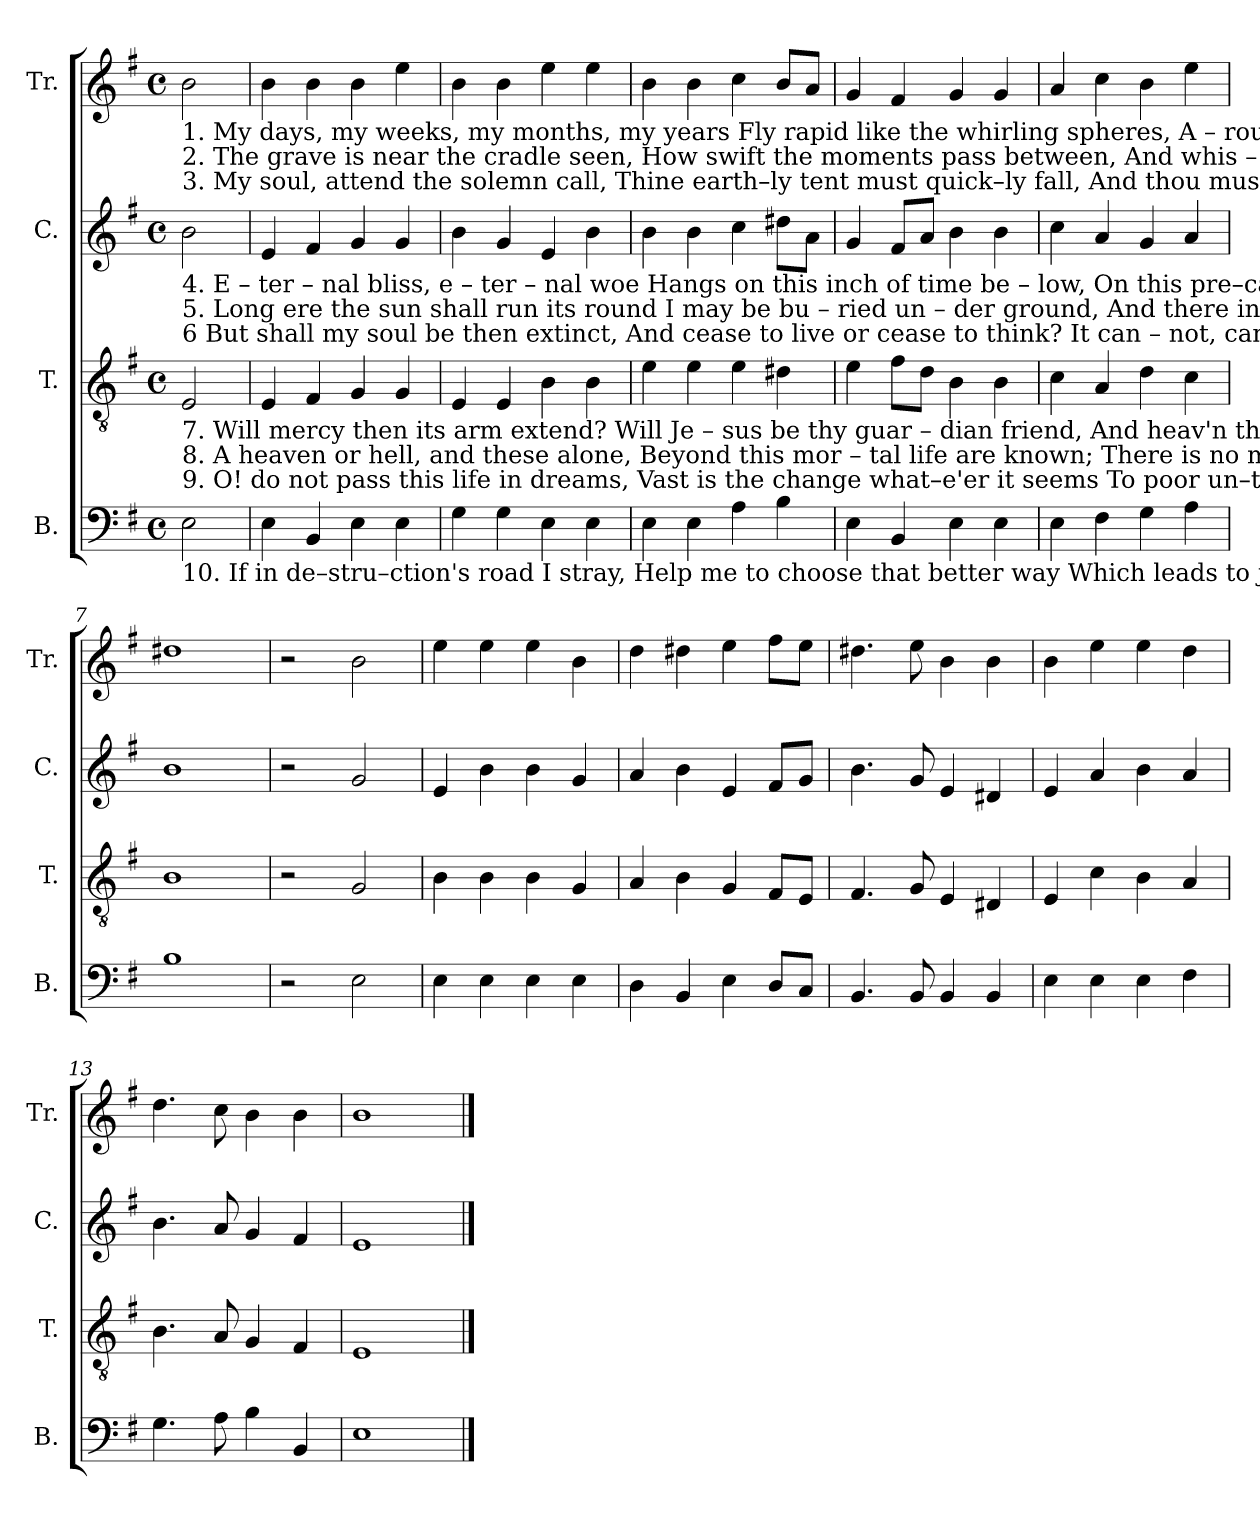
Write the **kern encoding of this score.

**kern	**kern	**kern	**kern
*part4	*part3	*part2	*part1
*staff4	*staff3	*staff2	*staff1
*I"B.	*I"T.	*I"C.	*I"Tr.
*I'B.	*I'T.	*I'C.	*I'Tr.
*clefF4	*clefGv2	*clefG2	*clefG2
*k[f#]	*k[f#]	*k[f#]	*k[f#]
*M4/4	*M4/4	*M4/4	*M4/4
*met(c)	*met(c)	*met(c)	*met(c)
*MM120	*MM120	*MM120	*MM120
=1	=1	=1	=1
!	!	!	!LO:TX:b:t=1.  My  days,  my  weeks,  my  months,  my  years   Fly  rapid  like  the  whirling  spheres,   A – round  the  stea–dy   pole;        Time   like   a   tide   its   mo–ment   keeps,    Till   I   shall   launch   those  boundless  deeps,  Where   end–less   ages  roll.
!	!	!	!LO:TX:b:t=2.  The   grave   is   near   the   cradle   seen,   How   swift   the   moments   pass   between,    And   whis – per   as   they   fly,;          Un–thin–king  man!   remember   this,     Thou   'midst   thy   sub–lu–na–ry     bliss,   Must   groan   and  gasp  and  die.
!	!	!	!LO:TX:b:t=3.  My   soul,   attend   the   solemn   call,    Thine   earth–ly   tent   must  quick–ly    fall,    And  thou  must  take  thy  flight       Be – yond   the   vast   ex–ten–sive   blue,   To     love    and    sing    as    an – gels     do,      Or     sink     in    end – less     night.
!	!	!LO:TX:b:t=4.  E – ter – nal   bliss,   e – ter – nal   woe    Hangs   on   this   inch   of   time   be  –  low,       On   this   pre–ca–rious  breath&colon;         The   God   of   na – ture   on–ly   knows,    Whe – ther     a   – no – ther   year   shall   close      Ere     I       ex  –  pire      in     death.	!
!	!	!LO:TX:b:t=5.  Long  ere  the  sun  shall  run  its  round    I   may   be   bu – ried   un – der    ground,     And   there   in   si – lence    rot!            A–las!  one  hour  may  close  the  scene,   And  ere  twelve  months  may  roll  between     My   name   be   quite   for–got.	!
!	!	!LO:TX:b:t=6   But   shall   my   soul   be   then   extinct,    And   cease   to   live   or   cease   to   think?     It    can – not,    can  –  not      be;            Thou,   my   im –mor –tal   can –not  die,    What    wilt    thou    do,   or  whi –ther    fly     When  death  shall  set  thee  free?	!
!	!LO:TX:b:t=7.    Will   mercy   then   its   arm   extend?     Will   Je – sus   be   thy   guar – dian   friend,    And  heav'n   thy  dwelling-place?    Or   shall   insulting   fiends   appear,        To     drag     thee     down     to      dark     despair,     Be – yond   the   reach   of   grace?	!	!
!	!LO:TX:b:t=8.  A  heaven  or  hell,  and  these  alone,      Beyond   this   mor – tal   life  are  known;           There   is   no   mid – dle   state;             To – day   at – tend   the   call   divine,        To – mor – row    may    be    none    of    thine,       Or      it        may      be      too      late.	!	!
!	!LO:TX:b:t=9.  O!  do  not  pass  this  life  in  dreams,    Vast   is   the   change   what–e'er   it   seems      To   poor   un–thin–king  men;       Lord,  at  thy  footstool  I  would  bow,      Bid   con–science   tell   me   plain – ly   now      What     it     will     tell     me     then.	!	!
!LO:TX:b:t=10.   If   in   de–stru–ction's  road  I  stray,     Help   me   to   choose   that   better    way          Which   leads   to   joys  on  high;      Thy   grace   impart,  my  guilt   forgive;     Nor     let     me     ev     –   er     dare     to       live             Such    as      I          dare     not      die.	!	!	!
2E!\	2E!/	2b!\	2b!\
=2	=2	=2	=2
4E!\	4E!/	4e!/	4b!\
4BB!/	4F#!/	4f#!/	4b!\
4E!\	4G!/	4g!/	4b!\
4E!\	4G!/	4g!/	4ee!\
=3	=3	=3	=3
4G!\	4E!/	4b!\	4b!\
4G!\	4E!/	4g!/	4b!\
4E!\	4B!\	4e!/	4ee!\
4E!\	4B!\	4b!\	4ee!\
=4	=4	=4	=4
4E!\	4e!\	4b!\	4b!\
4E!\	4e!\	4b!\	4b!\
4A!\	4e!\	4cc!\	4cc!\
4B!\	4d#X!\	8dd#X!\L	8b!/L
.	.	8a!\J	8a!/J
=5	=5	=5	=5
4E!\	4e!\	4g!/	4g!/
4BB!/	8f#!\L	8f#!/L	4f#!/
.	8d!\J	8a!/J	.
4E!\	4B!\	4b!\	4g!/
4E!\	4B!\	4b!\	4g!/
=6	=6	=6	=6
4E!\	4c!\	4cc!\	4a!/
4F#!\	4A!/	4a!/	4cc!\
4G!\	4d!\	4g!/	4b!\
4A!\	4c!\	4a!/	4ee!\
=7	=7	=7	=7
1B!	1B!	1b!	1dd#X!
=8	=8	=8	=8
2r	2r	2r	2r
2E!\	2G!/	2g!/	2b!\
=9	=9	=9	=9
4E!\	4B!\	4e!/	4ee!\
4E!\	4B!\	4b!\	4ee!\
4E!\	4B!\	4b!\	4ee!\
4E!\	4G!/	4g!/	4b!\
=10	=10	=10	=10
4D!\	4A!/	4a!/	4dd!\
4BB!/	4B!\	4b!\	4dd#X!\
4E!\	4G!/	4e!/	4ee!\
8D!/L	8F#!/L	8f#!/L	8ff#!\L
8C!/J	8E!/J	8g!/J	8ee!\J
=11	=11	=11	=11
4.BB!/	4.F#!/	4.b!\	4.dd#X!\
8BB!/	8G!/	8g!/	8ee!\
4BB!/	4E!/	4e!/	4b!\
4BB!/	4D#X!/	4d#X!/	4b!\
=12	=12	=12	=12
4E!\	4E!/	4e!/	4b!\
4E!\	4c!\	4a!/	4ee!\
4E!\	4B!\	4b!\	4ee!\
4F#!\	4A!/	4a!/	4dd!\
=13	=13	=13	=13
4.G!\	4.B!\	4.b!\	4.dd!\
8A!\	8A!/	8a!/	8cc!\
4B!\	4G!/	4g!/	4b!\
4BB!/	4F#!/	4f#!/	4b!\
=14	=14	=14	=14
1E!	1E!	1e!	1b!
==	==	==	==
*-	*-	*-	*-
